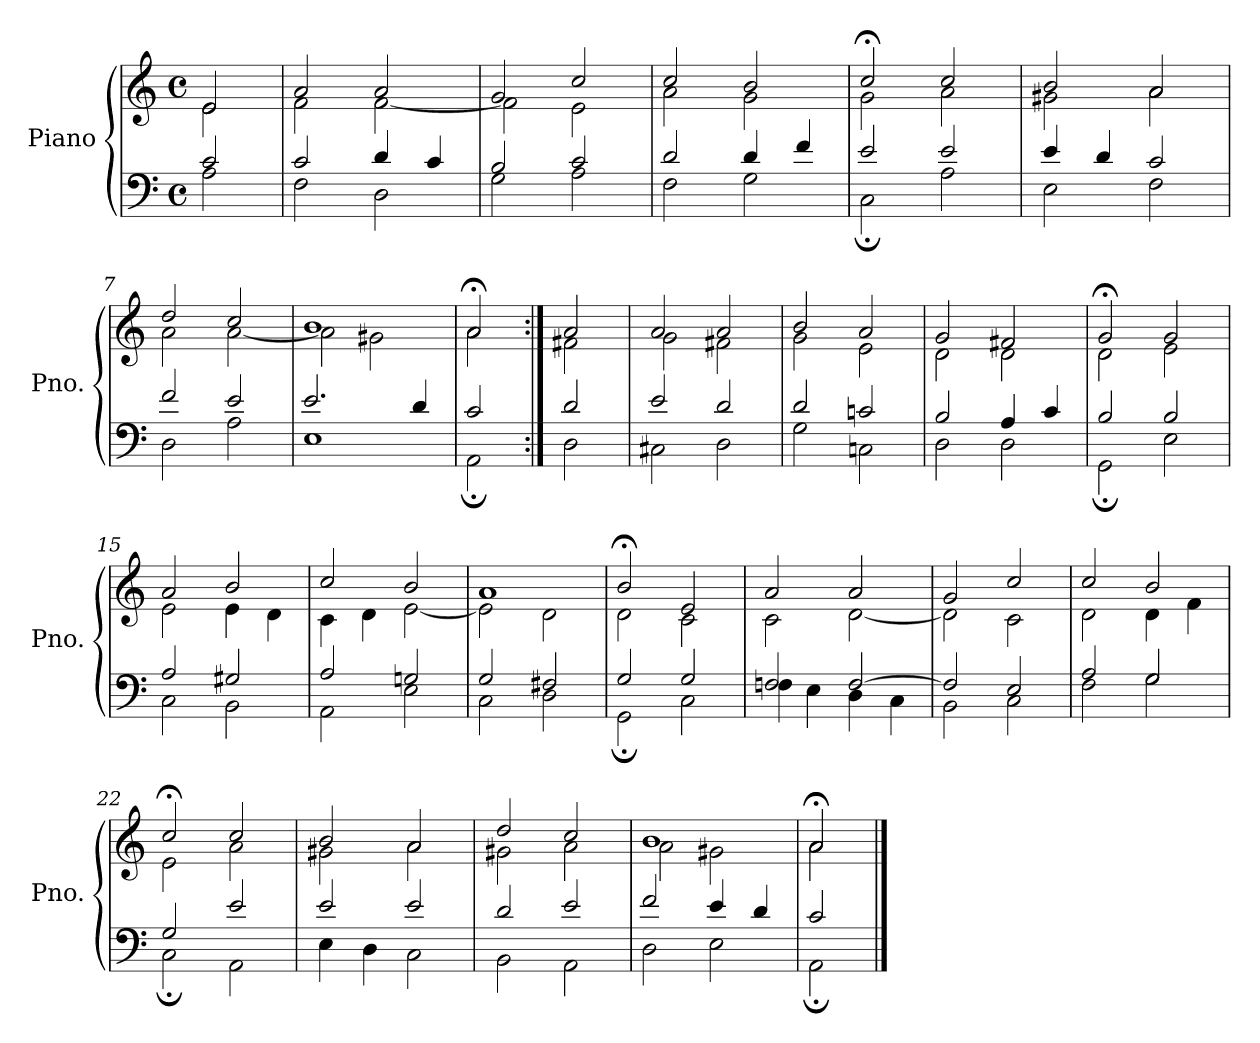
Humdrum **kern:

**kern	**kern
*part1	*part1
*staff2	*staff1
*I"Piano	*
*I'Pno.	*
*clefF4	*clefG2
*k[]	*k[]
*M4/4	*M4/4
*met(c)	*met(c)
=1	=1
*^	*^
2c/	2A\	2e/	2e\
=2	=2	=2	=2
2c/	2F\	2a/	2f\
4d/	2D\	2a/	[2f\
4c/	.	.	.
=3	=3	=3	=3
2B/	2G\	2g/	2f\]
2c/	2A\	2cc/	2e\
=4	=4	=4	=4
2d/	2F\	2cc/	2a\
4d/	2G\	2b/	2g\
4f/	.	.	.
=5	=5	=5	=5
2e/	2C;\	2cc;</	2g\
2e/	2A\	2cc/	2a\
=6	=6	=6	=6
4e/	2E\	2b/	2g#X\
4d/	.	.	.
2c/	2F\	2a/	2a\
=7	=7	=7	=7
2f/	2D\	2dd/	2a\
2e/	2A\	2cc/	[2a\
=8	=8	=8	=8
2.e/	1E	1b	2a\]
.	.	.	2g#X\
4d/	.	.	.
=9	=9	=9	=9
2c/	2AA;\	2a;</	2a\
!!LO:LB:g=z	!!
=10:|!	=10:|!	=10:|!	=10:|!
2d/	2D\	2a/	2f#X\
=11	=11	=11	=11
2e/	2C#X\	2a/	2g\
2d/	2D\	2a/	2f#X\
=12	=12	=12	=12
2d/	2G\	2b/	2g\
2cn/	2Cn\	2a/	2e\
=13	=13	=13	=13
2B/	2D\	2g/	2d\
4A/	2D\	2f#X/	2d\
4c/	.	.	.
=14	=14	=14	=14
2B/	2GG;\	2g;</	2d\
2B/	2E\	2g/	2e\
=15	=15	=15	=15
2A/	2C\	2a/	2e\
2G#X/	2BB\	2b/	4e\
.	.	.	4d\
=16	=16	=16	=16
2A/	2AA\	2cc/	4c\
.	.	.	4d\
2Gn/	2E\	2b/	[2e\
=17	=17	=17	=17
2G/	2C\	1a	2e\]
2F#X/	2D\	.	2d\
=18	=18	=18	=18
2G/	2GG;\	2b;</	2d\
2G/	2C\	2e/	2c\
!!LO:LB:g=z	!!
=19	=19	=19	=19
2Fn/	4F\	2a/	2c\
.	4E\	.	.
[2F/	4D\	2a/	[2d\
.	4C\	.	.
=20	=20	=20	=20
2F/]	2BB\	2g/	2d\]
2E/	2C\	2cc/	2c\
=21	=21	=21	=21
2A/	2F\	2cc/	2d\
2G/	2G\	2b/	4d\
.	.	.	4f\
=22	=22	=22	=22
2G/	2C;\	2cc;</	2e\
2e/	2AA\	2cc/	2a\
=23	=23	=23	=23
2e/	4E\	2b/	2g#X\
.	4D\	.	.
2e/	2C\	2a/	2a\
=24	=24	=24	=24
2d/	2BB\	2dd/	2g#X\
2e/	2AA\	2cc/	2a\
=25	=25	=25	=25
2f/	2D\	1b	2a\
4e/	2E\	.	2g#X\
4d/	.	.	.
=26	=26	=26	=26
2c/	2AA;\	2a;</	2a\
*v	*v	*	*
*	*v	*v
==	==
*-	*-
